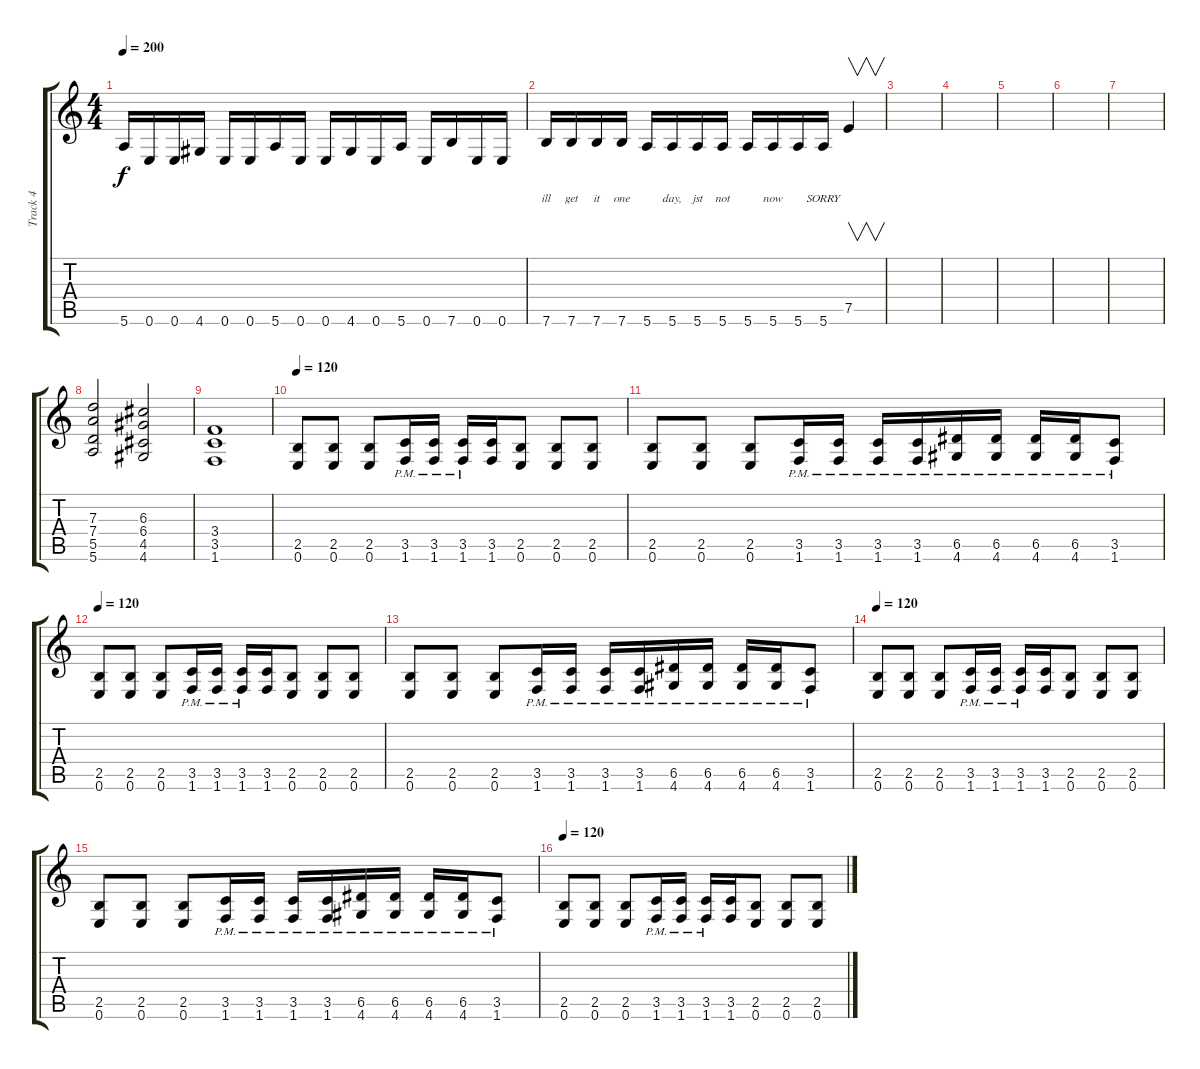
\track ("Track 4" "Track 4") {instrument distortionguitar}
\staff {score tabs}
\tuning (E4 B3 G3 D3 A2 E2) {hide}
\ts (4 4)
\tempo 200
\clef g2
\ks c
5.6.16{dy f} 0.6.16 0.6.16 4.6.16 0.6.16 0.6.16 5.6.16 0.6.16 0.6.16 4.6.16 0.6.16 5.6.16 0.6.16 7.6.16 0.6.16 0.6.16 |
7.6.16{lyrics (0 "") lyrics (1 "ill") lyrics (2 "") lyrics (3 "") lyrics (4 "")} 7.6.16{lyrics (0 "") lyrics (1 "get") lyrics (2 "") lyrics (3 "") lyrics (4 "")} 7.6.16{lyrics (0 "") lyrics (1 "it") lyrics (2 "") lyrics (3 "") lyrics (4 "")} 7.6.16{lyrics (0 "") lyrics (1 "one") lyrics (2 "") lyrics (3 "") lyrics (4 "")} 5.6.16{lyrics (0 "") lyrics (1 "") lyrics (2 "") lyrics (3 "") lyrics (4 "")} 5.6.16{lyrics (0 "") lyrics (1 "day,") lyrics (2 "") lyrics (3 "") lyrics (4 "")} 5.6.16{lyrics (0 "") lyrics (1 "jst") lyrics (2 "") lyrics (3 "") lyrics (4 "")} 5.6.16{lyrics (0 "") lyrics (1 "not") lyrics (2 "") lyrics (3 "") lyrics (4 "")} 5.6.16{lyrics (0 "") lyrics (1 "") lyrics (2 "") lyrics (3 "") lyrics (4 "")} 5.6.16{lyrics (0 "") lyrics (1 "now") lyrics (2 "") lyrics (3 "") lyrics (4 "")} 5.6.16{lyrics (0 "") lyrics (1 "") lyrics (2 "") lyrics (3 "") lyrics (4 "")} 5.6.16{lyrics (0 "") lyrics (1 "SORRY") lyrics (2 "") lyrics (3 "") lyrics (4 "")} 7.5.4{v} |
|
|
|
|
|
(7.3 7.4 5.5 5.6).2 (6.3 6.4 4.5 4.6).2 |
(3.4 3.5 1.6).1 |
\tempo 120
(2.5 0.6).8 (2.5 0.6).8 (2.5 0.6).8 (3.5 1.6{pm}).16 (3.5 1.6{pm}).16 (3.5 1.6{pm}).16 (3.5 1.6).16 (2.5 0.6).8 (2.5 0.6).8 (2.5 0.6).8 |
(2.5 0.6).8 (2.5 0.6).8 (2.5 0.6).8 (3.5{pm} 1.6).16 (3.5{pm} 1.6).16 (3.5{pm} 1.6).16 (3.5{pm} 1.6).16 (6.5{pm} 4.6).16 (6.5{pm} 4.6).16 (6.5{pm} 4.6).16 (6.5{pm} 4.6).16 (3.5{pm} 1.6).8 |
\tempo 120
(2.5 0.6).8 (2.5 0.6).8 (2.5 0.6).8 (3.5 1.6{pm}).16 (3.5 1.6{pm}).16 (3.5 1.6{pm}).16 (3.5 1.6).16 (2.5 0.6).8 (2.5 0.6).8 (2.5 0.6).8 |
(2.5 0.6).8 (2.5 0.6).8 (2.5 0.6).8 (3.5{pm} 1.6).16 (3.5{pm} 1.6).16 (3.5{pm} 1.6).16 (3.5{pm} 1.6).16 (6.5{pm} 4.6).16 (6.5{pm} 4.6).16 (6.5{pm} 4.6).16 (6.5{pm} 4.6).16 (3.5{pm} 1.6).8 |
\tempo 120
(2.5 0.6).8 (2.5 0.6).8 (2.5 0.6).8 (3.5 1.6{pm}).16 (3.5 1.6{pm}).16 (3.5 1.6{pm}).16 (3.5 1.6).16 (2.5 0.6).8 (2.5 0.6).8 (2.5 0.6).8 |
(2.5 0.6).8 (2.5 0.6).8 (2.5 0.6).8 (3.5{pm} 1.6).16 (3.5{pm} 1.6).16 (3.5{pm} 1.6).16 (3.5{pm} 1.6).16 (6.5{pm} 4.6).16 (6.5{pm} 4.6).16 (6.5{pm} 4.6).16 (6.5{pm} 4.6).16 (3.5{pm} 1.6).8 |
\tempo 120
(2.5 0.6).8 (2.5 0.6).8 (2.5 0.6).8 (3.5 1.6{pm}).16 (3.5 1.6{pm}).16 (3.5 1.6{pm}).16 (3.5 1.6).16 (2.5 0.6).8 (2.5 0.6).8 (2.5 0.6).8
